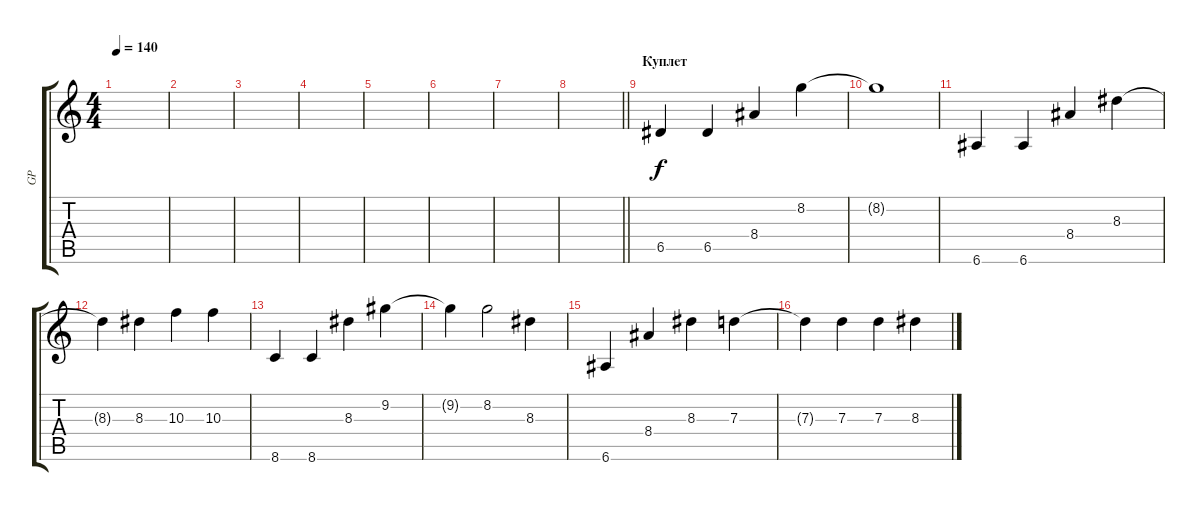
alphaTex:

\track ("GP" "GP") {instrument overdrivenguitar}
\staff {score tabs}
\tuning (E4 B3 G3 D3 A2 E2) {hide}
\ts (4 4)
\tempo 140
\clef g2
\ks c
|
|
|
|
|
|
|
\barLineRight lightlight
|
\section ("" "Куплет")
6.5.4 6.5.4 8.4.4 8.2.4 |
8.2{t}.1 |
6.6.4 6.6.4 8.4.4 8.3.4 |
8.3{t}.4 8.3.4 10.3.4 10.3.4 |
8.6.4 8.6.4 8.3.4 9.2.4 |
9.2{t}.4 8.2.2 8.3.4 |
6.6.4 8.4.4 8.3.4 7.3.4 |
7.3{t}.4 7.3.4 7.3.4 8.3.4
